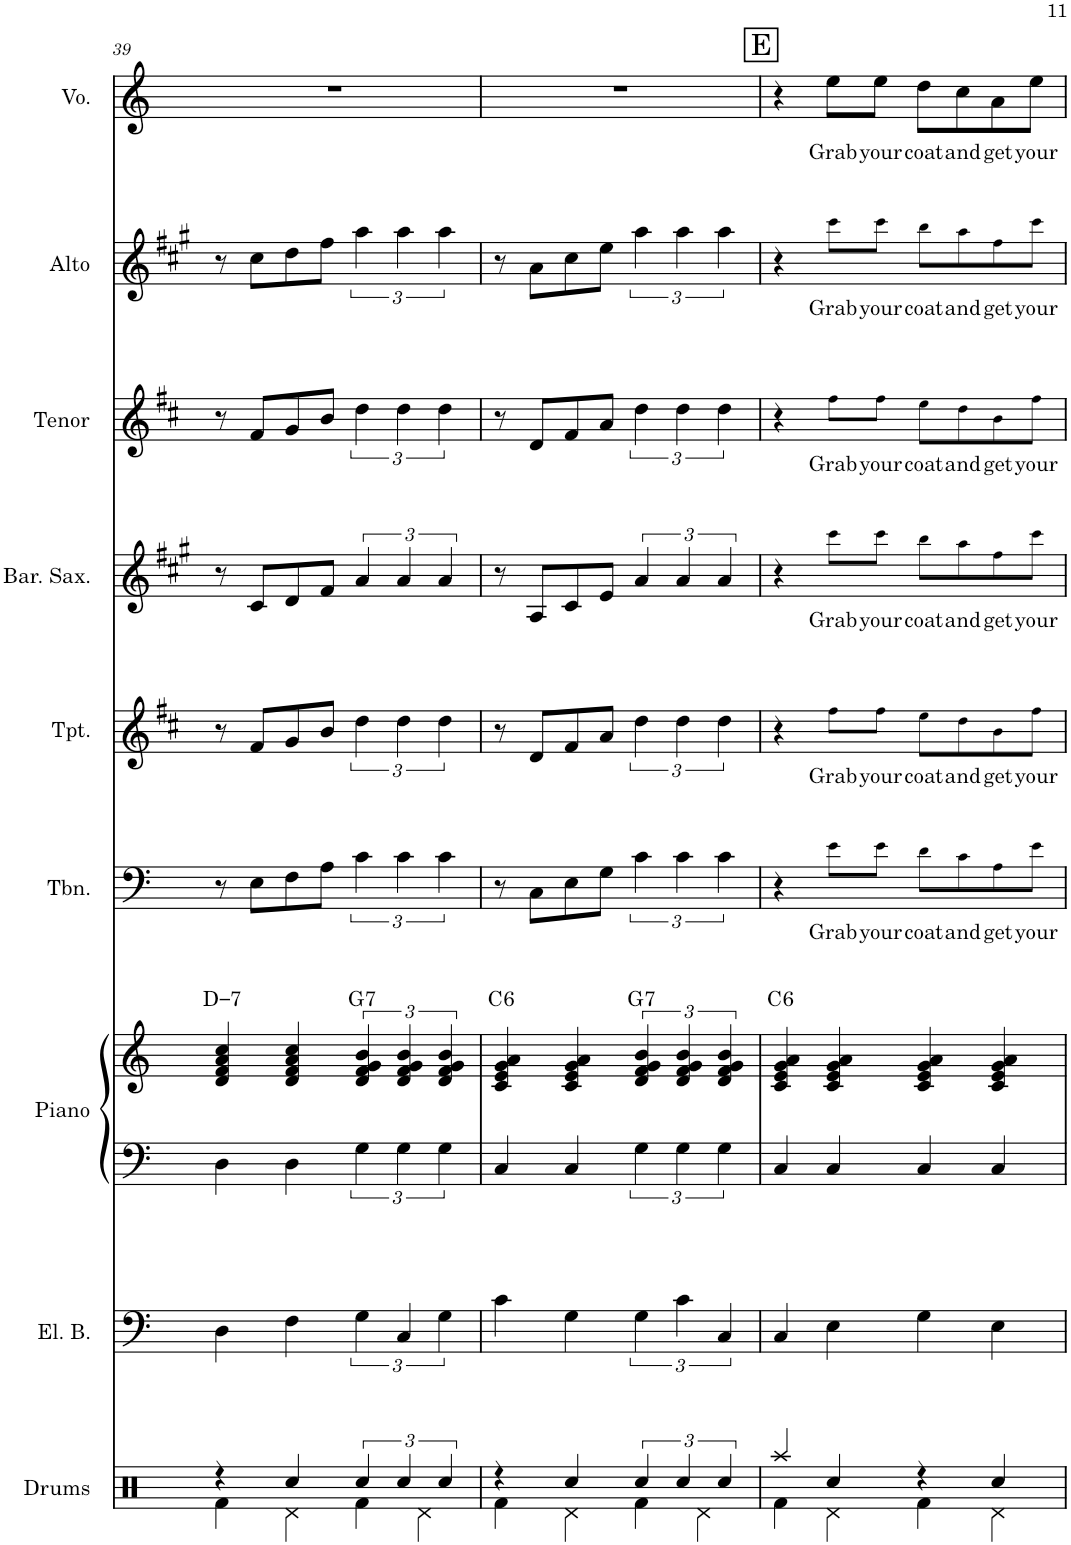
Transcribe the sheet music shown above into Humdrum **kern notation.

**kern	**kern	**kern	**kern	**harte	**kern	**text	**kern	**text	**kern	**text	**kern	**text	**kern	**text	**kern	**text
*part9	*part8	*part7	*part7	*part7	*part6	*part6	*part5	*part5	*part4	*part4	*part3	*part3	*part2	*part2	*part1	*part1
*staff10	*staff9	*staff8	*staff7	*	*staff6	*staff6	*staff5	*staff5	*staff4	*staff4	*staff3	*staff3	*staff2	*staff2	*staff1	*staff1
*I"Drums	*I"Electric Bass	*I"Piano	*	*	*I"Trombone	*	*I"Trumpet	*	*I"Baritone Saxophone	*	*I"Tenor Sax	*	*I"Alto Sax	*	*I"Voice	*
*I'Drums	*I'El. B.	*I'Piano	*	*	*I'Tbn.	*	*I'Tpt.	*	*I'Bar. Sax.	*	*I'Tenor	*	*I'Alto	*	*I'Vo.	*
!!LO:PB:g=z
*clefX	*clefF4	*clefF4	*clefG2	*	*clefF4	*	*clefG2	*	*clefG2	*	*clefG2	*	*clefG2	*	*clefG2	*
*	*Trd7c12	*	*	*	*	*	*Trd1c2	*	*Trd12c21	*	*Trd8c14	*	*Trd5c9	*	*	*
*k[]	*k[]	*k[]	*k[]	*	*k[]	*	*k[f#c#]	*	*k[f#c#g#]	*	*k[f#c#]	*	*k[f#c#g#]	*	*k[]	*
*M4/4	*M4/4	*M4/4	*M4/4	*	*M4/4	*	*M4/4	*	*M4/4	*	*M4/4	*	*M4/4	*	*M4/4	*
=39	=39	=39	=39	=39	=39	=39	=39	=39	=39	=39	=39	=39	=39	=39	=39	=39
*^	*	*	*	*	*	*	*	*	*	*	*	*	*	*	*	*
!	!	!	!	!	!LO:H:kt=7	!	!	!	!	!	!	!	!	!	!	!	!
4r	4Rf\	4D\	4D\	4d/ 4f/ 4a/ 4cc/	D:min7	8r	.	8r	.	8r	.	8r	.	8r	.	1r	.
.	.	.	.	.	.	8E\L	.	8f#/L	.	8c#/L	.	8f#/L	.	8cc#\L	.	.	.
4Rcc/	4Rd\	4F\	4D\	4d/ 4f/ 4a/ 4cc/	.	8F\	.	8g/	.	8d/	.	8g/	.	8dd\	.	.	.
.	.	.	.	.	.	8A\J	.	8b/J	.	8f#/J	.	8b/J	.	8ff#\J	.	.	.
!	!	!	!	!	!LO:H:kt=7	!	!	!	!	!	!	!	!	!	!	!	!
6Rcc/	4Rf\	6G\	6G\	6d/ 6f/ 6g/ 6b/	G:7	6c\	.	6dd\	.	6a/	.	6dd\	.	6aa\	.	.	.
6Rcc/	.	6C/	6G\	6d/ 6f/ 6g/ 6b/	.	6c\	.	6dd\	.	6a/	.	6dd\	.	6aa\	.	.	.
.	4Rd\	.	.	.	.	.	.	.	.	.	.	.	.	.	.	.	.
6Rcc/	.	6G\	6G\	6d/ 6f/ 6g/ 6b/	.	6c\	.	6dd\	.	6a/	.	6dd\	.	6aa\	.	.	.
=40	=40	=40	=40	=40	=40	=40	=40	=40	=40	=40	=40	=40	=40	=40	=40	=40	=40
!	!	!	!	!	!LO:H:kt=6	!	!	!	!	!	!	!	!	!	!	!	!
4r	4Rf\	4c\	4C/	4c/ 4e/ 4g/ 4a/	C:maj6	8r	.	8r	.	8r	.	8r	.	8r	.	1r	.
.	.	.	.	.	.	8C\L	.	8d/L	.	8A/L	.	8d/L	.	8a\L	.	.	.
4Rcc/	4Rd\	4G\	4C/	4c/ 4e/ 4g/ 4a/	.	8E\	.	8f#/	.	8c#/	.	8f#/	.	8cc#\	.	.	.
.	.	.	.	.	.	8G\J	.	8a/J	.	8e/J	.	8a/J	.	8ee\J	.	.	.
!	!	!	!	!	!LO:H:kt=7	!	!	!	!	!	!	!	!	!	!	!	!
6Rcc/	4Rf\	6G\	6G\	6d/ 6f/ 6g/ 6b/	G:7	6c\	.	6dd\	.	6a/	.	6dd\	.	6aa\	.	.	.
6Rcc/	.	6c\	6G\	6d/ 6f/ 6g/ 6b/	.	6c\	.	6dd\	.	6a/	.	6dd\	.	6aa\	.	.	.
.	4Rd\	.	.	.	.	.	.	.	.	.	.	.	.	.	.	.	.
6Rcc/	.	6C/	6G\	6d/ 6f/ 6g/ 6b/	.	6c\	.	6dd\	.	6a/	.	6dd\	.	6aa\	.	.	.
!!LO:REH:place=s1:a:cj:fs=14:t=E
=41	=41	=41	=41	=41	=41	=41	=41	=41	=41	=41	=41	=41	=41	=41	=41	=41	=41
!	!	!	!	!	!LO:H:kt=6	!	!	!	!	!	!	!	!	!	!	!	!
4Raa/	4Rf\	4C/	4C/	4c/ 4e/ 4g/ 4a/	C:maj6	4r	.	4r	.	4r	.	4r	.	4r	.	4r	.
!	!	!	!	!	!	!	!LO:LY:b	!	!LO:LY:b	!	!LO:LY:b	!	!LO:LY:b	!	!LO:LY:b	!	!LO:LY:b
4Rcc/	4Rd\	4E\	4C/	4c/ 4e/ 4g/ 4a/	.	8e\L	Grab	8ff#\L	Grab	8ccc#\L	Grab	8ff#\L	Grab	8ccc#\L	Grab	8ee\L	Grab
!	!	!	!	!	!	!	!LO:LY:b	!	!LO:LY:b	!	!LO:LY:b	!	!LO:LY:b	!	!LO:LY:b	!	!LO:LY:b
.	.	.	.	.	.	8e\J	your	8ff#\J	your	8ccc#\J	your	8ff#\J	your	8ccc#\J	your	8ee\J	your
!	!	!	!	!	!	!	!LO:LY:b	!	!LO:LY:b	!	!LO:LY:b	!	!LO:LY:b	!	!LO:LY:b	!	!LO:LY:b
4r	4Rf\	4G\	4C/	4c/ 4e/ 4g/ 4a/	.	8d\L	coat	8ee\L	coat	8bb\L	coat	8ee\L	coat	8bb\L	coat	8dd\L	coat
!	!	!	!	!	!	!	!LO:LY:b	!	!LO:LY:b	!	!LO:LY:b	!	!LO:LY:b	!	!LO:LY:b	!	!LO:LY:b
.	.	.	.	.	.	8c\	and	8dd\	and	8aa\	and	8dd\	and	8aa\	and	8cc\	and
!	!	!	!	!	!	!	!LO:LY:b	!	!LO:LY:b	!	!LO:LY:b	!	!LO:LY:b	!	!LO:LY:b	!	!LO:LY:b
4Rcc/	4Rd\	4E\	4C/	4c/ 4e/ 4g/ 4a/	.	8A\	get	8b\	get	8ff#\	get	8b\	get	8ff#\	get	8a\	get
!	!	!	!	!	!	!	!LO:LY:b	!	!LO:LY:b	!	!LO:LY:b	!	!LO:LY:b	!	!LO:LY:b	!	!LO:LY:b
.	.	.	.	.	.	8e\J	your	8ff#\J	your	8ccc#\J	your	8ff#\J	your	8ccc#\J	your	8ee\J	your
*v	*v	*	*	*	*	*	*	*	*	*	*	*	*	*	*	*	*
=	=	=	=	=	=	=	=	=	=	=	=	=	=	=	=	=
*-	*-	*-	*-	*-	*-	*-	*-	*-	*-	*-	*-	*-	*-	*-	*-	*-
